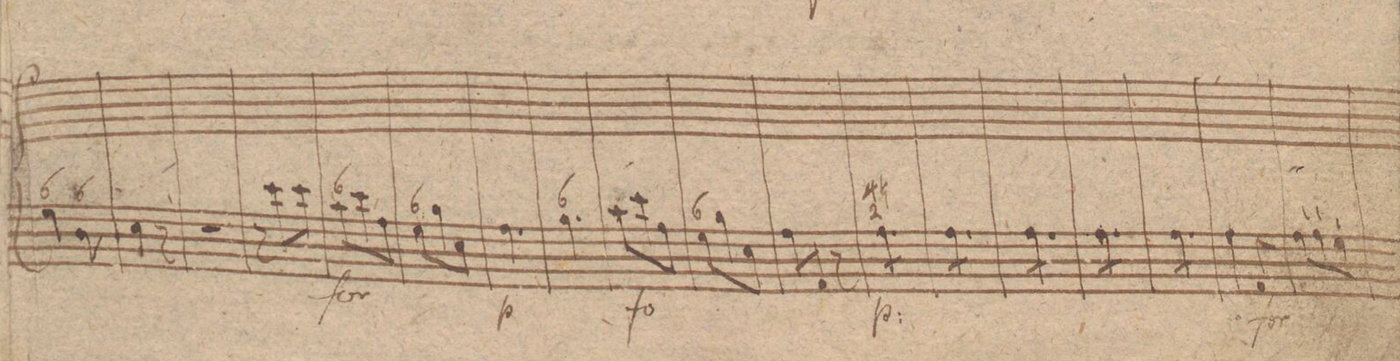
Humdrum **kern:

**kern	**fba
*I"Orgno	*
*clefF4	*
*k[f#c#g#d#]	*
*M3/8	*
4G#\	6
8D#\	6
=55	=55
4E\	.
8r	.
=56	=56
4.r	.
=57	=57
8r	.
8e\L	.
8e\J	.
=58	=58
8c#\L	6
8e\	.
8A\J	.
=59	=59
8G#\L	6
8B\	.
8E\J	.
=60	=60
4.A\	.
=61	=61
4.B\	6
=62	=62
8c#\L	.
8e\	.
8A\J	.
=63	=63
8G#\L	6
8B\	.
8E\J	.
=64	=64
8A\L	.
8AA/J	.
8r	.
=65	=65
*tremolo	*
8A\L	n4r
8A\	.
8A\J	.
=66	=66
8A\L	.
8A\	.
8A\J	.
=67	=67
8A\L	.
8A\	.
8A\J	.
=68	=68
8A\L	.
8A\	.
8A\J	.
=69	=69
8A\L	.
8A\	.
8A\J	.
*Xtremolo	*
=70	=70
4A\	.
8AA/	.
=71	=71
8A\|L	.
8A\|	.
8G#\|J	.
=72	=72
*-	*-
